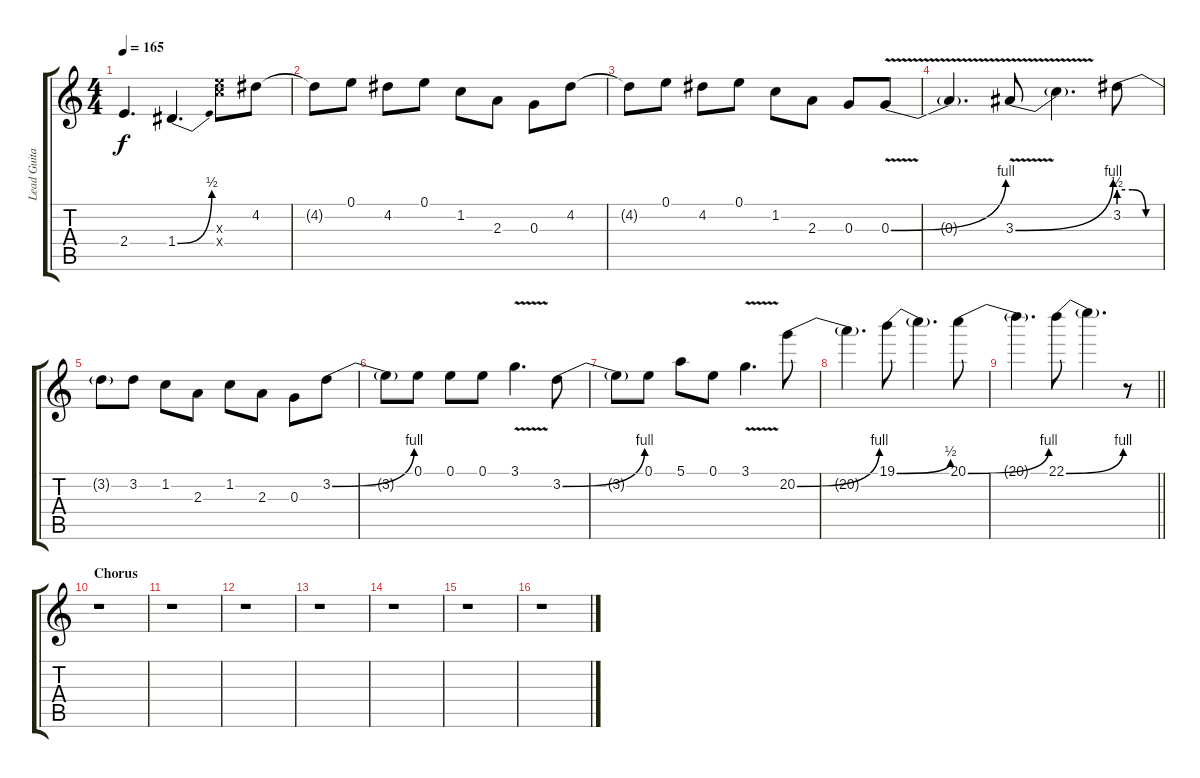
\track ("Lead Guitar Overdub (Slash)" "Lead Guita") {instrument overdrivenguitar}
\staff {score tabs}
\tuning (E4 B3 G3 D3 A2 E2) {hide}
\ts (4 4)
\tempo 165
\clef g2
\ks c
2.4{t}.4{d dy f} 1.4{be (bend 0 0 60 2)}.4{d} (9.3{x} 10.4{x}).8 4.2.8 |
4.2{t}.8 0.1.8 4.2.8 0.1.8 1.2.8 2.3.8 0.3.8 4.2.8 |
4.2{t}.8 0.1.8 4.2.8 0.1.8 1.2.8 2.3.8 0.3.8 0.3{be (bend 0 0 60 4) v}.8 |
0.3{t}.4{d} 3.3{be (bend 0 0 60 4) v}.8 3.3{t}.4{d} 3.2{be (custom 0 2 20 2 40 0 60 0)}.8 |
3.2{t}.8 3.2.8 1.2.8 2.3.8 1.2.8 2.3.8 0.3.8 3.2{be (bend 0 0 60 4)}.8 |
3.2{t}.8 0.1.8 0.1.8 0.1.8 3.1{v}.4{d} 3.2{be (bend 0 0 60 4)}.8 |
3.2{t}.8 0.1.8 5.1.8 0.1.8 3.1{v}.4{d} 20.2{be (bend 0 0 60 4)}.8 |
20.2{t}.4{d} 19.1{be (bend 0 0 60 2)}.8 19.1{t}.4{d} 20.1{be (bend 0 0 60 4)}.8 |
\barLineRight lightlight
20.1{t}.4{d} 22.1{be (bend 0 0 60 4)}.8 22.1{t}.4{d} r.8 |
\section ("" "Chorus")
r.1 |
r.1 |
r.1 |
r.1 |
r.1 |
r.1 |
r.1
